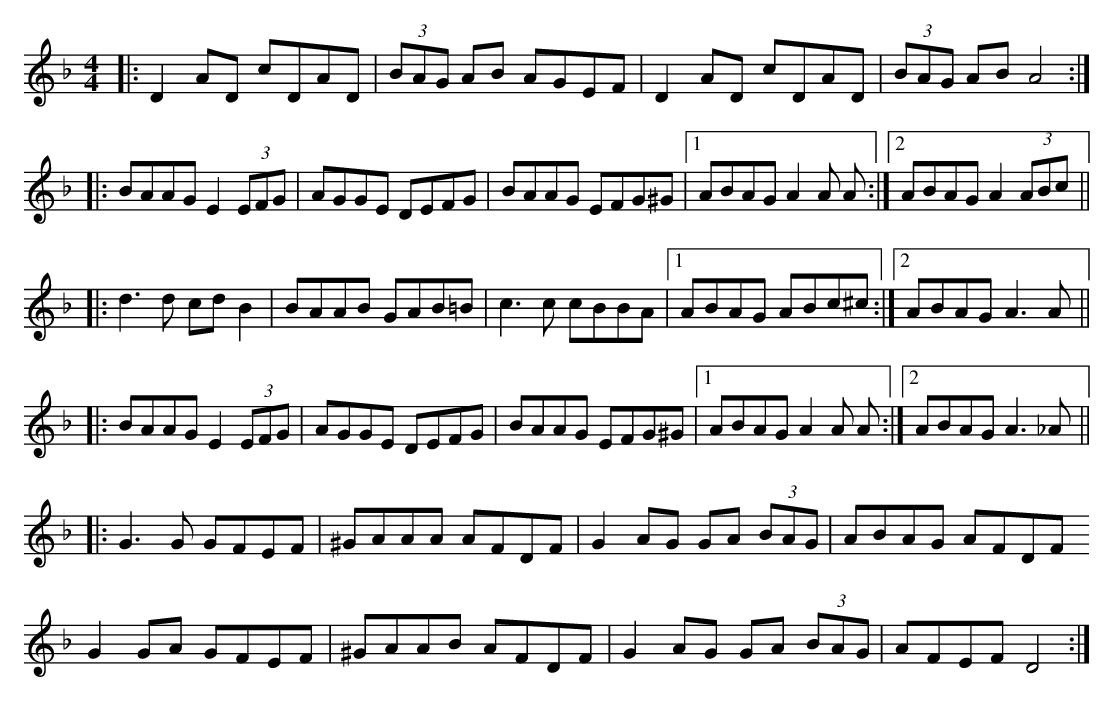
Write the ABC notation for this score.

X:1
M:4/4
K:Dmin
|:D2 AD cDAD|(3BAG AB AGEF|D2 AD cDAD|(3BAG AB A4:|
|:BAAG E2 (3EFG|AGGE DEFG|BAAG EFG^G|1 ABAG A2A A:|2 ABAG A2 (3ABc||
|:d3 d cd B2|BAAB GAB=B|c3 c cBBA|1 ABAG ABc^c:|2 ABAG A3 A||
|:BAAG E2 (3EFG|AGGE DEFG|BAAG EFG^G|1 ABAG A2A A:|2 ABAG A3 _A||
|:G3 G GFEF|^GAAA AFDF|G2 AG GA (3BAG|ABAG AFDF
G2 GA GFEF|^GAAB AFDF|G2 AG GA (3BAG|AFEF D4:|
